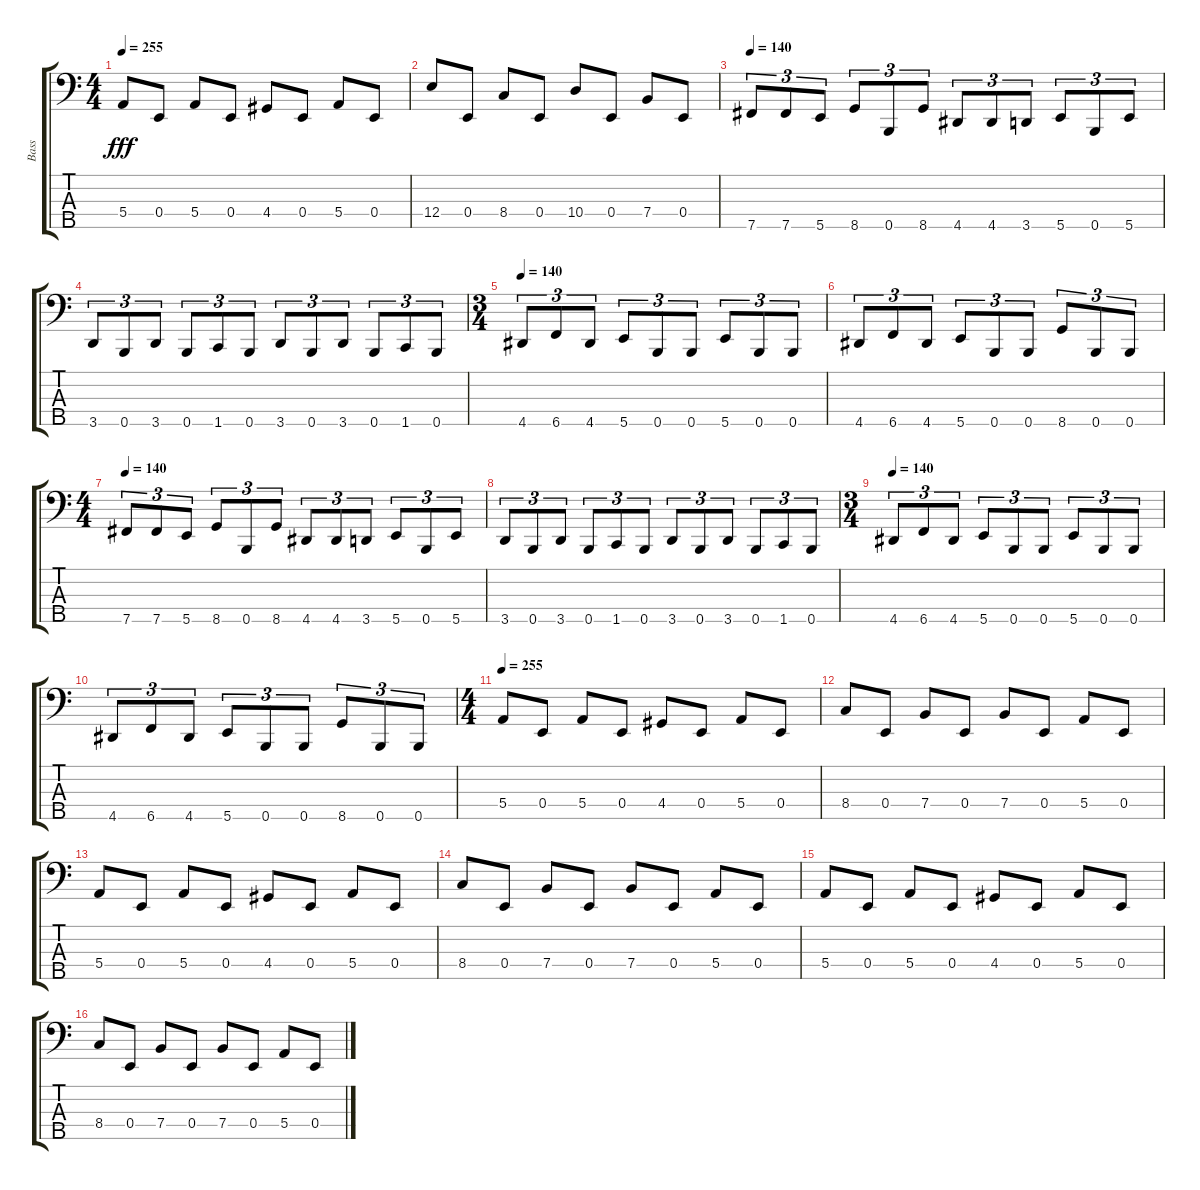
\track ("Bass" "Bass") {instrument electricbassfinger}
\staff {score tabs}
\tuning (G2 D2 A1 E1 B0) {hide}
\ts (4 4)
\tempo 255
\clef f4
\ks c
5.4.8{dy fff} 0.4.8 5.4.8 0.4.8 4.4.8 0.4.8 5.4.8 0.4.8 |
12.4.8 0.4.8 8.4.8 0.4.8 10.4.8 0.4.8 7.4.8 0.4.8 |
\tempo 140
7.5.8{tu (3 2)} 7.5.8{tu (3 2)} 5.5.8{tu (3 2)} 8.5.8{tu (3 2)} 0.5.8{tu (3 2)} 8.5.8{tu (3 2)} 4.5.8{tu (3 2)} 4.5.8{tu (3 2)} 3.5.8{tu (3 2)} 5.5.8{tu (3 2)} 0.5.8{tu (3 2)} 5.5.8{tu (3 2)} |
3.5.8{tu (3 2)} 0.5.8{tu (3 2)} 3.5.8{tu (3 2)} 0.5.8{tu (3 2)} 1.5.8{tu (3 2)} 0.5.8{tu (3 2)} 3.5.8{tu (3 2)} 0.5.8{tu (3 2)} 3.5.8{tu (3 2)} 0.5.8{tu (3 2)} 1.5.8{tu (3 2)} 0.5.8{tu (3 2)} |
\ts (3 4)
\tempo 140
4.5.8{tu (3 2)} 6.5.8{tu (3 2)} 4.5.8{tu (3 2)} 5.5.8{tu (3 2)} 0.5.8{tu (3 2)} 0.5.8{tu (3 2)} 5.5.8{tu (3 2)} 0.5.8{tu (3 2)} 0.5.8{tu (3 2)} |
4.5.8{tu (3 2)} 6.5.8{tu (3 2)} 4.5.8{tu (3 2)} 5.5.8{tu (3 2)} 0.5.8{tu (3 2)} 0.5.8{tu (3 2)} 8.5.8{tu (3 2)} 0.5.8{tu (3 2)} 0.5.8{tu (3 2)} |
\ts (4 4)
\tempo 140
7.5.8{tu (3 2)} 7.5.8{tu (3 2)} 5.5.8{tu (3 2)} 8.5.8{tu (3 2)} 0.5.8{tu (3 2)} 8.5.8{tu (3 2)} 4.5.8{tu (3 2)} 4.5.8{tu (3 2)} 3.5.8{tu (3 2)} 5.5.8{tu (3 2)} 0.5.8{tu (3 2)} 5.5.8{tu (3 2)} |
3.5.8{tu (3 2)} 0.5.8{tu (3 2)} 3.5.8{tu (3 2)} 0.5.8{tu (3 2)} 1.5.8{tu (3 2)} 0.5.8{tu (3 2)} 3.5.8{tu (3 2)} 0.5.8{tu (3 2)} 3.5.8{tu (3 2)} 0.5.8{tu (3 2)} 1.5.8{tu (3 2)} 0.5.8{tu (3 2)} |
\ts (3 4)
\tempo 140
4.5.8{tu (3 2)} 6.5.8{tu (3 2)} 4.5.8{tu (3 2)} 5.5.8{tu (3 2)} 0.5.8{tu (3 2)} 0.5.8{tu (3 2)} 5.5.8{tu (3 2)} 0.5.8{tu (3 2)} 0.5.8{tu (3 2)} |
4.5.8{tu (3 2)} 6.5.8{tu (3 2)} 4.5.8{tu (3 2)} 5.5.8{tu (3 2)} 0.5.8{tu (3 2)} 0.5.8{tu (3 2)} 8.5.8{tu (3 2)} 0.5.8{tu (3 2)} 0.5.8{tu (3 2)} |
\ts (4 4)
\tempo 255
5.4.8 0.4.8 5.4.8 0.4.8 4.4.8 0.4.8 5.4.8 0.4.8 |
8.4.8 0.4.8 7.4.8 0.4.8 7.4.8 0.4.8 5.4.8 0.4.8 |
5.4.8 0.4.8 5.4.8 0.4.8 4.4.8 0.4.8 5.4.8 0.4.8 |
8.4.8 0.4.8 7.4.8 0.4.8 7.4.8 0.4.8 5.4.8 0.4.8 |
5.4.8 0.4.8 5.4.8 0.4.8 4.4.8 0.4.8 5.4.8 0.4.8 |
8.4.8 0.4.8 7.4.8 0.4.8 7.4.8 0.4.8 5.4.8 0.4.8
